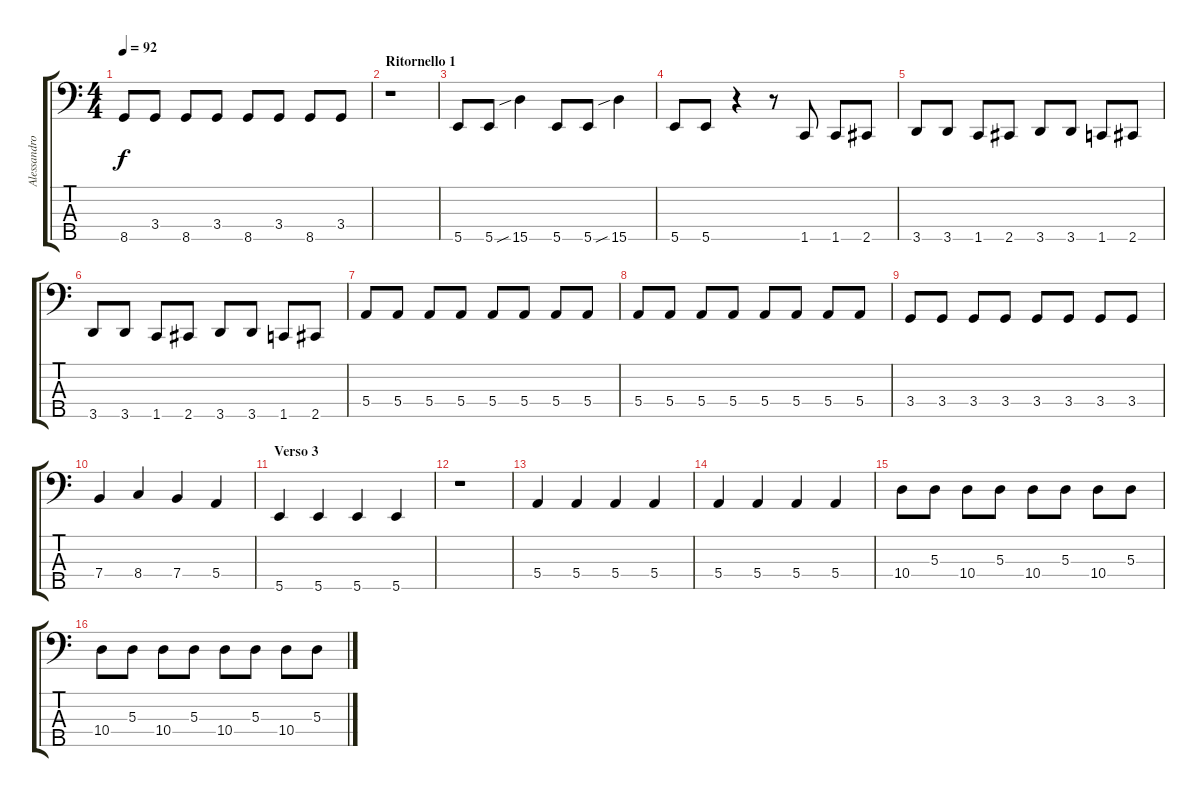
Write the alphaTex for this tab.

\track ("Alessandro (Basso)" "Alessandro") {instrument electricbassfinger}
\staff {score tabs}
\tuning (G2 D2 A1 E1 B0) {hide}
\ts (4 4)
\tempo 92
\clef f4
\ks c
8.5.8{dy f} 3.4.8 8.5.8 3.4.8 8.5.8 3.4.8 8.5.8 3.4.8 |
\section ("" "Ritornello 1")
r.1 |
5.5.8 5.5.8 15.5{sib}.4 5.5.8 5.5.8 15.5{sib}.4 |
5.5.8 5.5.8 r.4 r.8 1.5.8 1.5.8 2.5.8 |
3.5.8 3.5.8 1.5.8 2.5.8 3.5.8 3.5.8 1.5.8 2.5.8 |
3.5.8 3.5.8 1.5.8 2.5.8 3.5.8 3.5.8 1.5.8 2.5.8 |
5.4.8 5.4.8 5.4.8 5.4.8 5.4.8 5.4.8 5.4.8 5.4.8 |
5.4.8 5.4.8 5.4.8 5.4.8 5.4.8 5.4.8 5.4.8 5.4.8 |
3.4.8 3.4.8 3.4.8 3.4.8 3.4.8 3.4.8 3.4.8 3.4.8 |
7.4.4 8.4.4 7.4.4 5.4.4 |
\section ("" "Verso 3")
5.5.4 5.5.4 5.5.4 5.5.4 |
r.1 |
5.4.4 5.4.4 5.4.4 5.4.4 |
5.4.4 5.4.4 5.4.4 5.4.4 |
10.4.8 5.3.8 10.4.8 5.3.8 10.4.8 5.3.8 10.4.8 5.3.8 |
10.4.8 5.3.8 10.4.8 5.3.8 10.4.8 5.3.8 10.4.8 5.3.8
